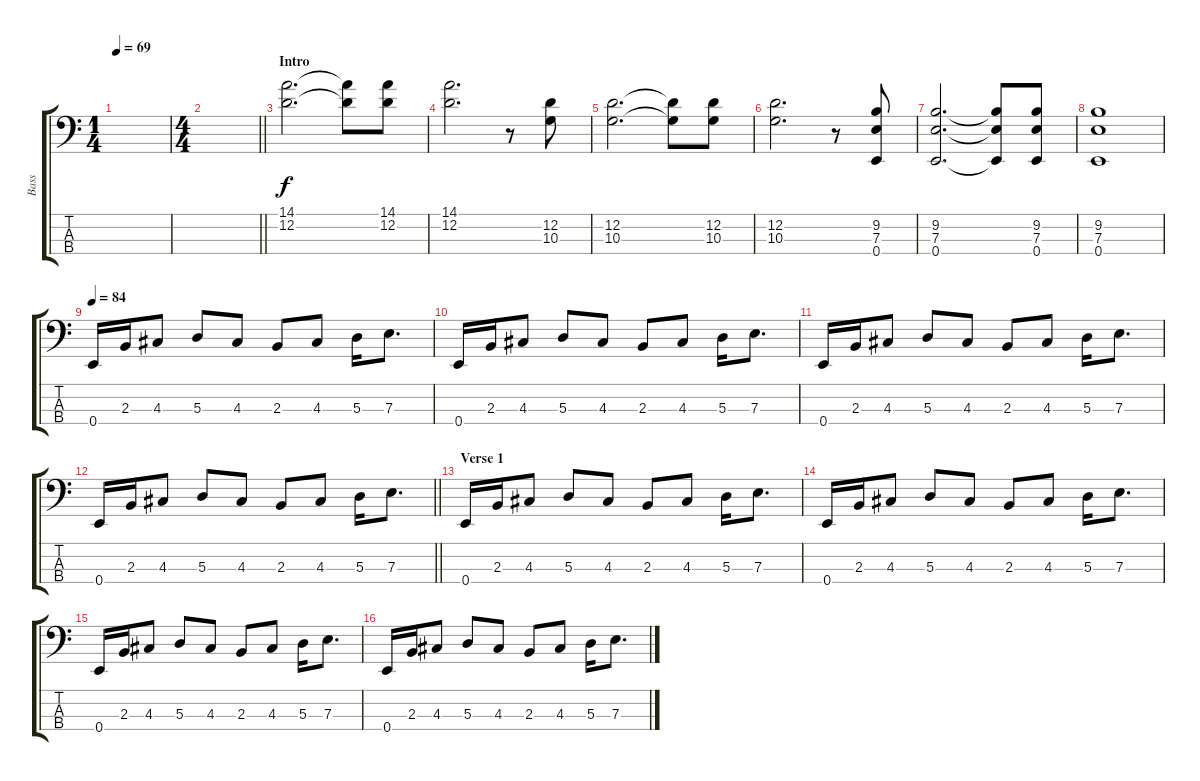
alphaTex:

\track ("Bass" "Bass") {instrument electricbasspick}
\staff {score tabs}
\tuning (G2 D2 A1 E1) {hide}
\ts (1 4)
\tempo 69
\clef f4
\ks c
|
\ts (4 4)
\barLineRight lightlight
|
\section ("" "Intro")
(14.1 12.2).2{d} (14.1{t} 12.2{t}).8{dy f} (14.1 12.2).8 |
(14.1 12.2).2{d} r.8 (12.2 10.3).8 |
(12.2 10.3).2{d} (12.2{t} 10.3{t}).8 (12.2 10.3).8 |
(12.2 10.3).2{d} r.8 (9.2 7.3 0.4).8 |
(9.2 7.3 0.4).2{d} (9.2{t} 7.3{t} 0.4{t}).8 (9.2 7.3 0.4).8 |
(9.2 7.3 0.4).1 |
\tempo 84
0.4.16 2.3.16 4.3.8 5.3.8 4.3.8 2.3.8 4.3.8 5.3.16 7.3.8{d} |
0.4.16 2.3.16 4.3.8 5.3.8 4.3.8 2.3.8 4.3.8 5.3.16 7.3.8{d} |
0.4.16 2.3.16 4.3.8 5.3.8 4.3.8 2.3.8 4.3.8 5.3.16 7.3.8{d} |
\barLineRight lightlight
0.4.16 2.3.16 4.3.8 5.3.8 4.3.8 2.3.8 4.3.8 5.3.16 7.3.8{d} |
\section ("" "Verse 1")
0.4.16 2.3.16 4.3.8 5.3.8 4.3.8 2.3.8 4.3.8 5.3.16 7.3.8{d} |
0.4.16 2.3.16 4.3.8 5.3.8 4.3.8 2.3.8 4.3.8 5.3.16 7.3.8{d} |
0.4.16 2.3.16 4.3.8 5.3.8 4.3.8 2.3.8 4.3.8 5.3.16 7.3.8{d} |
0.4.16 2.3.16 4.3.8 5.3.8 4.3.8 2.3.8 4.3.8 5.3.16 7.3.8{d}
